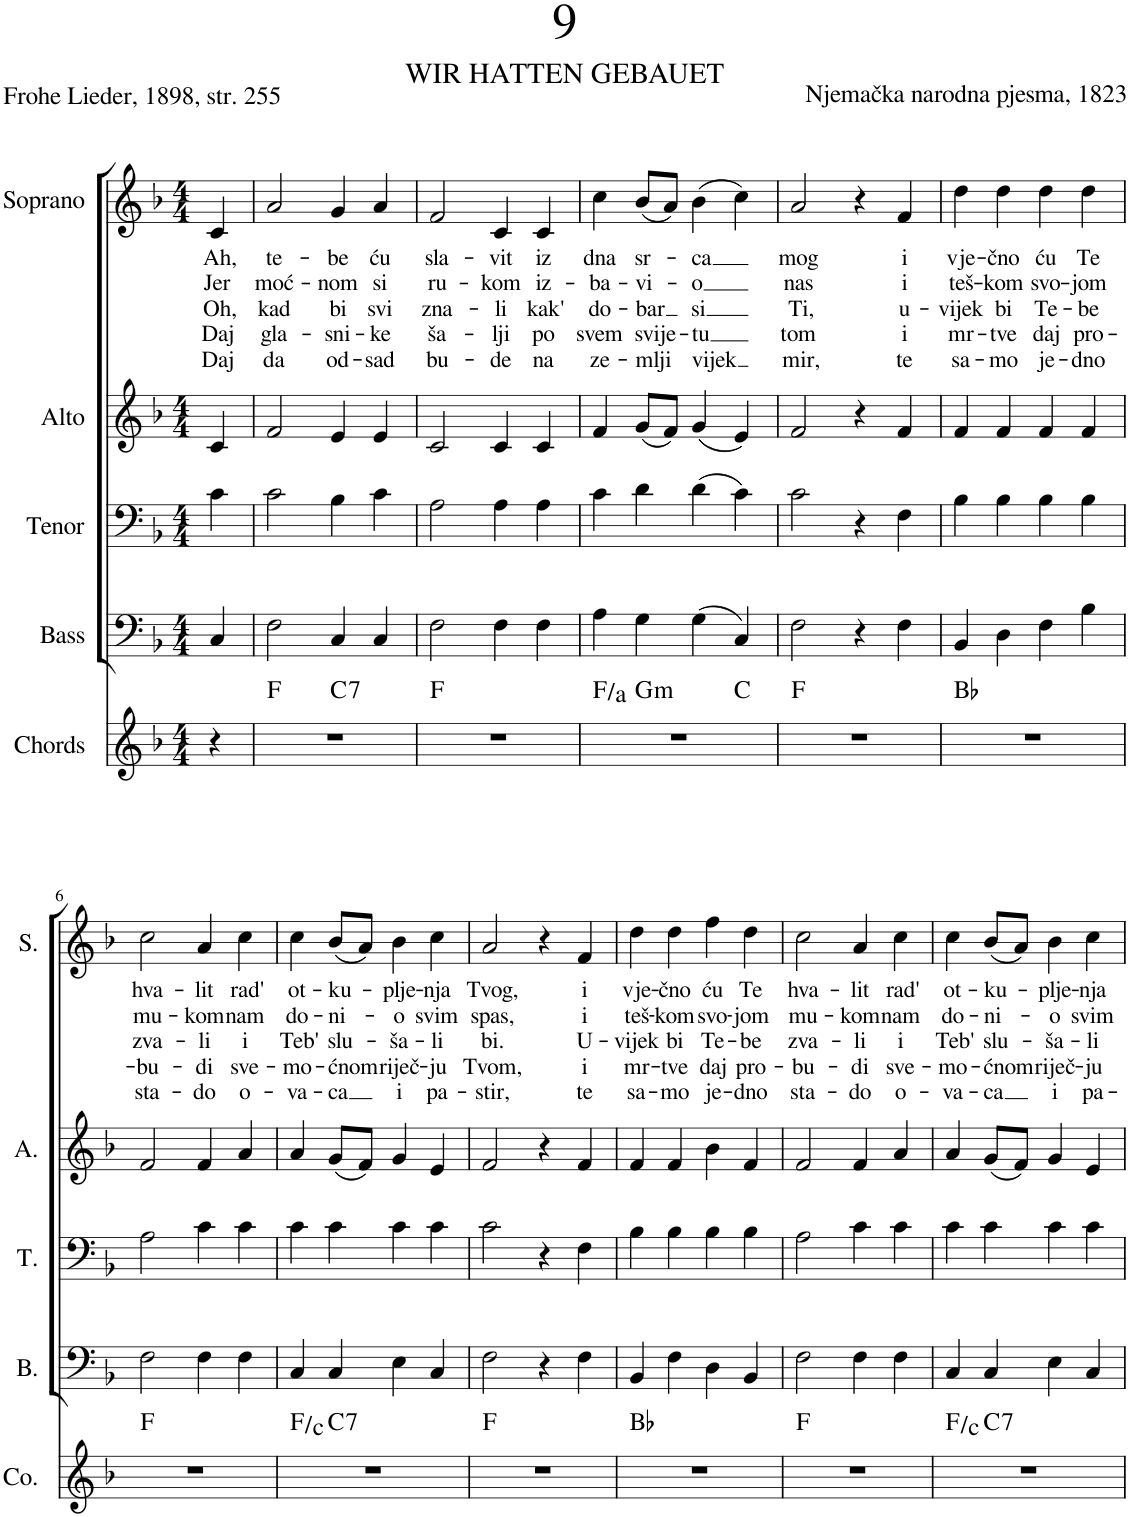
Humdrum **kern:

**kern	**harte	**kern	**kern	**kern	**kern	**text	**text	**text	**text	**text
*part5	*part5	*part4	*part3	*part2	*part1	*part1	*part1	*part1	*part1	*part1
*staff5	*	*staff4	*staff3	*staff2	*staff1	*staff1	*staff1	*staff1	*staff1	*staff1
*I"Chords	*	*I"Bass	*I"Tenor	*I"Alto	*I"Soprano	*	*	*	*	*
*I'Co.	*	*I'B.	*I'T.	*I'A.	*I'S.	*	*	*	*	*
*clefG2	*	*clefF4	*clefF4	*clefG2	*clefG2	*	*	*	*	*
*k[b-]	*	*k[b-]	*k[b-]	*k[b-]	*k[b-]	*	*	*	*	*
*M4/4	*	*M4/4	*M4/4	*M4/4	*M4/4	*	*	*	*	*
=	=	=	=	=	=	=	=	=	=	=
!	!	!	!	!	!	!LO:LY:b	!LO:LY:b	!LO:LY:b	!LO:LY:b	!LO:LY:b
4r	.	4C/	4c\	4c/	4c/	Ah,	Jer	Oh,	Daj	Daj
=1	=1	=1	=1	=1	=1	=1	=1	=1	=1	=1
!	!	!	!	!	!	!LO:LY:b	!LO:LY:b	!LO:LY:b	!LO:LY:b	!LO:LY:b
*^	*	*	*	*	*	*	*	*	*	*
1r	2ryy	F:maj	2F\	2c\	2f/	2a/	te-	moć-	kad	gla-	da
!	!	!LO:H:kt=7	!	!	!	!	!LO:LY:b	!LO:LY:b	!LO:LY:b	!LO:LY:b	!LO:LY:b
.	2ryy	C:7	4C/	4B-\	4e/	4g/	-be	-nom	bi	-sni-	od-
!	!	!	!	!	!	!	!LO:LY:b	!LO:LY:b	!LO:LY:b	!LO:LY:b	!LO:LY:b
.	.	.	4C/	4c\	4e/	4a/	ću	si	svi	-ke	-sad
=2	=2	=2	=2	=2	=2	=2	=2	=2	=2	=2	=2
!	!	!	!	!	!	!	!LO:LY:b	!LO:LY:b	!LO:LY:b	!LO:LY:b	!LO:LY:b
*v	*v	*	*	*	*	*	*	*	*	*	*
1r	F:maj	2F\	2A\	2c/	2f/	sla-	ru-	zna-	ša-	bu-
!	!	!	!	!	!	!LO:LY:b	!LO:LY:b	!LO:LY:b	!LO:LY:b	!LO:LY:b
.	.	4F\	4A\	4c/	4c/	-vit	-kom	-li	-lji	-de
!	!	!	!	!	!	!LO:LY:b	!LO:LY:b	!LO:LY:b	!LO:LY:b	!LO:LY:b
.	.	4F\	4A\	4c/	4c/	iz	iz-	kak'	po	na
=3	=3	=3	=3	=3	=3	=3	=3	=3	=3	=3
!	!	!	!	!	!	!LO:LY:b	!LO:LY:b	!LO:LY:b	!LO:LY:b	!LO:LY:b
*^	*	*	*	*	*	*	*	*	*	*
*	*^	*	*	*	*	*	*	*	*	*	*
1r	4ryy	2.ryy	F:maj/3	4A\	4c\	4f/	4cc\	dna	-ba-	do-	svem	ze-
!	!	!	!LO:H:kt=m	!	!	!	!	!LO:LY:b	!LO:LY:b	!LO:LY:b	!LO:LY:b	!LO:LY:b
.	2.ryy	.	G:min	4G\	4d\	(8g/L	(8b-/L	sr-	-vi-	bar	svije-	-mlji
.	.	.	.	.	.	8f/J)	8a/J)	.	.	.	.	.
!	!	!	!	!	!	!	!	!LO:LY:b	!LO:LY:b	!LO:LY:b	!LO:LY:b	!LO:LY:b
.	.	.	.	(4G\	(4d\	(4g/	(4b-\	-ca	-o	si	tu	-vijek
.	.	4ryy	C:maj	4C/)	4c\)	4e/)	4cc\)	.	.	.	.	.
=4	=4	=4	=4	=4	=4	=4	=4	=4	=4	=4	=4	=4
!	!	!	!	!	!	!	!	!LO:LY:b	!LO:LY:b	!LO:LY:b	!LO:LY:b	!LO:LY:b
*v	*v	*v	*	*	*	*	*	*	*	*	*	*
1r	F:maj	2F\	2c\	2f/	2a/	mog	nas	Ti,	tom	mir,
.	.	4r	4r	4r	4r	.	.	.	.	.
!	!	!	!	!	!	!LO:LY:b	!LO:LY:b	!LO:LY:b	!LO:LY:b	!LO:LY:b
.	.	4F\	4F\	4f/	4f/	i	i	u-	i	te
=5	=5	=5	=5	=5	=5	=5	=5	=5	=5	=5
!	!	!	!	!	!	!LO:LY:b	!LO:LY:b	!LO:LY:b	!LO:LY:b	!LO:LY:b
1r	Bb:maj	4BB-/	4B-\	4f/	4dd\	vje-	teš-	-vijek	mr-	sa-
!	!	!	!	!	!	!LO:LY:b	!LO:LY:b	!LO:LY:b	!LO:LY:b	!LO:LY:b
.	.	4D\	4B-\	4f/	4dd\	-čno	-kom	bi	-tve	-mo
!	!	!	!	!	!	!LO:LY:b	!LO:LY:b	!LO:LY:b	!LO:LY:b	!LO:LY:b
.	.	4F\	4B-\	4f/	4dd\	ću	svo-	Te-	daj	je-
!	!	!	!	!	!	!LO:LY:b	!LO:LY:b	!LO:LY:b	!LO:LY:b	!LO:LY:b
.	.	4B-\	4B-\	4f/	4dd\	Te	-jom	-be	pro-	-dno
!!LO:LB:g=z
=6	=6	=6	=6	=6	=6	=6	=6	=6	=6	=6
!	!	!	!	!	!	!LO:LY:b	!LO:LY:b	!LO:LY:b	!LO:LY:b	!LO:LY:b
1r	F:maj	2F\	2A\	2f/	2cc\	hva-	mu-	zva-	-bu-	sta-
!	!	!	!	!	!	!LO:LY:b	!LO:LY:b	!LO:LY:b	!LO:LY:b	!LO:LY:b
.	.	4F\	4c\	4f/	4a/	-lit	-kom	-li	-di	-do
!	!	!	!	!	!	!LO:LY:b	!LO:LY:b	!LO:LY:b	!LO:LY:b	!LO:LY:b
.	.	4F\	4c\	4a/	4cc\	rad'	nam	i	sve-	o-
=7	=7	=7	=7	=7	=7	=7	=7	=7	=7	=7
!	!	!	!	!	!	!LO:LY:b	!LO:LY:b	!LO:LY:b	!LO:LY:b	!LO:LY:b
*^	*	*	*	*	*	*	*	*	*	*
1r	4ryy	F:maj/5	4C/	4c\	4a/	4cc\	ot-	do-	Teb'	-mo-	-va-
!	!	!LO:H:kt=7	!	!	!	!	!LO:LY:b	!LO:LY:b	!LO:LY:b	!LO:LY:b	!LO:LY:b
.	2.ryy	C:7	4C/	4c\	(8g/L	(8b-/L	-ku-	-ni-	slu-	-ćnom	-ca
.	.	.	.	.	8f/J)	8a/J)	.	.	.	.	.
!	!	!	!	!	!	!	!LO:LY:b	!LO:LY:b	!LO:LY:b	!LO:LY:b	!LO:LY:b
.	.	.	4E\	4c\	4g/	4b-\	-plje-	-o	-ša-	riječ-	i
!	!	!	!	!	!	!	!LO:LY:b	!LO:LY:b	!LO:LY:b	!LO:LY:b	!LO:LY:b
.	.	.	4C/	4c\	4e/	4cc\	-nja	svim	-li	-ju	pa-
=8	=8	=8	=8	=8	=8	=8	=8	=8	=8	=8	=8
!	!	!	!	!	!	!	!LO:LY:b	!LO:LY:b	!LO:LY:b	!LO:LY:b	!LO:LY:b
*v	*v	*	*	*	*	*	*	*	*	*	*
1r	F:maj	2F\	2c\	2f/	2a/	Tvog,	spas,	bi.	Tvom,	-stir,
.	.	4r	4r	4r	4r	.	.	.	.	.
!	!	!	!	!	!	!LO:LY:b	!LO:LY:b	!LO:LY:b	!LO:LY:b	!LO:LY:b
.	.	4F\	4F\	4f/	4f/	i	i	U-	i	te
=9	=9	=9	=9	=9	=9	=9	=9	=9	=9	=9
!	!	!	!	!	!	!LO:LY:b	!LO:LY:b	!LO:LY:b	!LO:LY:b	!LO:LY:b
1r	Bb:maj	4BB-/	4B-\	4f/	4dd\	vje-	teš-	-vijek	mr-	sa-
!	!	!	!	!	!	!LO:LY:b	!LO:LY:b	!LO:LY:b	!LO:LY:b	!LO:LY:b
.	.	4F\	4B-\	4f/	4dd\	-čno	-kom	bi	-tve	-mo
!	!	!	!	!	!	!LO:LY:b	!LO:LY:b	!LO:LY:b	!LO:LY:b	!LO:LY:b
.	.	4D\	4B-\	4b-\	4ff\	ću	svo-	Te-	daj	je-
!	!	!	!	!	!	!LO:LY:b	!LO:LY:b	!LO:LY:b	!LO:LY:b	!LO:LY:b
.	.	4BB-/	4B-\	4f/	4dd\	Te	-jom	-be	pro-	-dno
=10	=10	=10	=10	=10	=10	=10	=10	=10	=10	=10
!	!	!	!	!	!	!LO:LY:b	!LO:LY:b	!LO:LY:b	!LO:LY:b	!LO:LY:b
1r	F:maj	2F\	2A\	2f/	2cc\	hva-	mu-	zva-	-bu-	sta-
!	!	!	!	!	!	!LO:LY:b	!LO:LY:b	!LO:LY:b	!LO:LY:b	!LO:LY:b
.	.	4F\	4c\	4f/	4a/	-lit	-kom	-li	-di	-do
!	!	!	!	!	!	!LO:LY:b	!LO:LY:b	!LO:LY:b	!LO:LY:b	!LO:LY:b
.	.	4F\	4c\	4a/	4cc\	rad'	nam	i	sve-	o-
=11	=11	=11	=11	=11	=11	=11	=11	=11	=11	=11
!	!	!	!	!	!	!LO:LY:b	!LO:LY:b	!LO:LY:b	!LO:LY:b	!LO:LY:b
*^	*	*	*	*	*	*	*	*	*	*
1r	4ryy	F:maj/5	4C/	4c\	4a/	4cc\	ot-	do-	Teb'	-mo-	-va-
!	!	!LO:H:kt=7	!	!	!	!	!LO:LY:b	!LO:LY:b	!LO:LY:b	!LO:LY:b	!LO:LY:b
.	2.ryy	C:7	4C/	4c\	(8g/L	(8b-/L	-ku-	-ni-	slu-	-ćnom	-ca
.	.	.	.	.	8f/J)	8a/J)	.	.	.	.	.
!	!	!	!	!	!	!	!LO:LY:b	!LO:LY:b	!LO:LY:b	!LO:LY:b	!LO:LY:b
.	.	.	4E\	4c\	4g/	4b-\	-plje-	-o	-ša-	riječ-	i
!	!	!	!	!	!	!	!LO:LY:b	!LO:LY:b	!LO:LY:b	!LO:LY:b	!LO:LY:b
.	.	.	4C/	4c\	4e/	4cc\	-nja	svim	-li	-ju	pa-
*v	*v	*	*	*	*	*	*	*	*	*	*
=	=	=	=	=	=	=	=	=	=	=
*-	*-	*-	*-	*-	*-	*-	*-	*-	*-	*-
